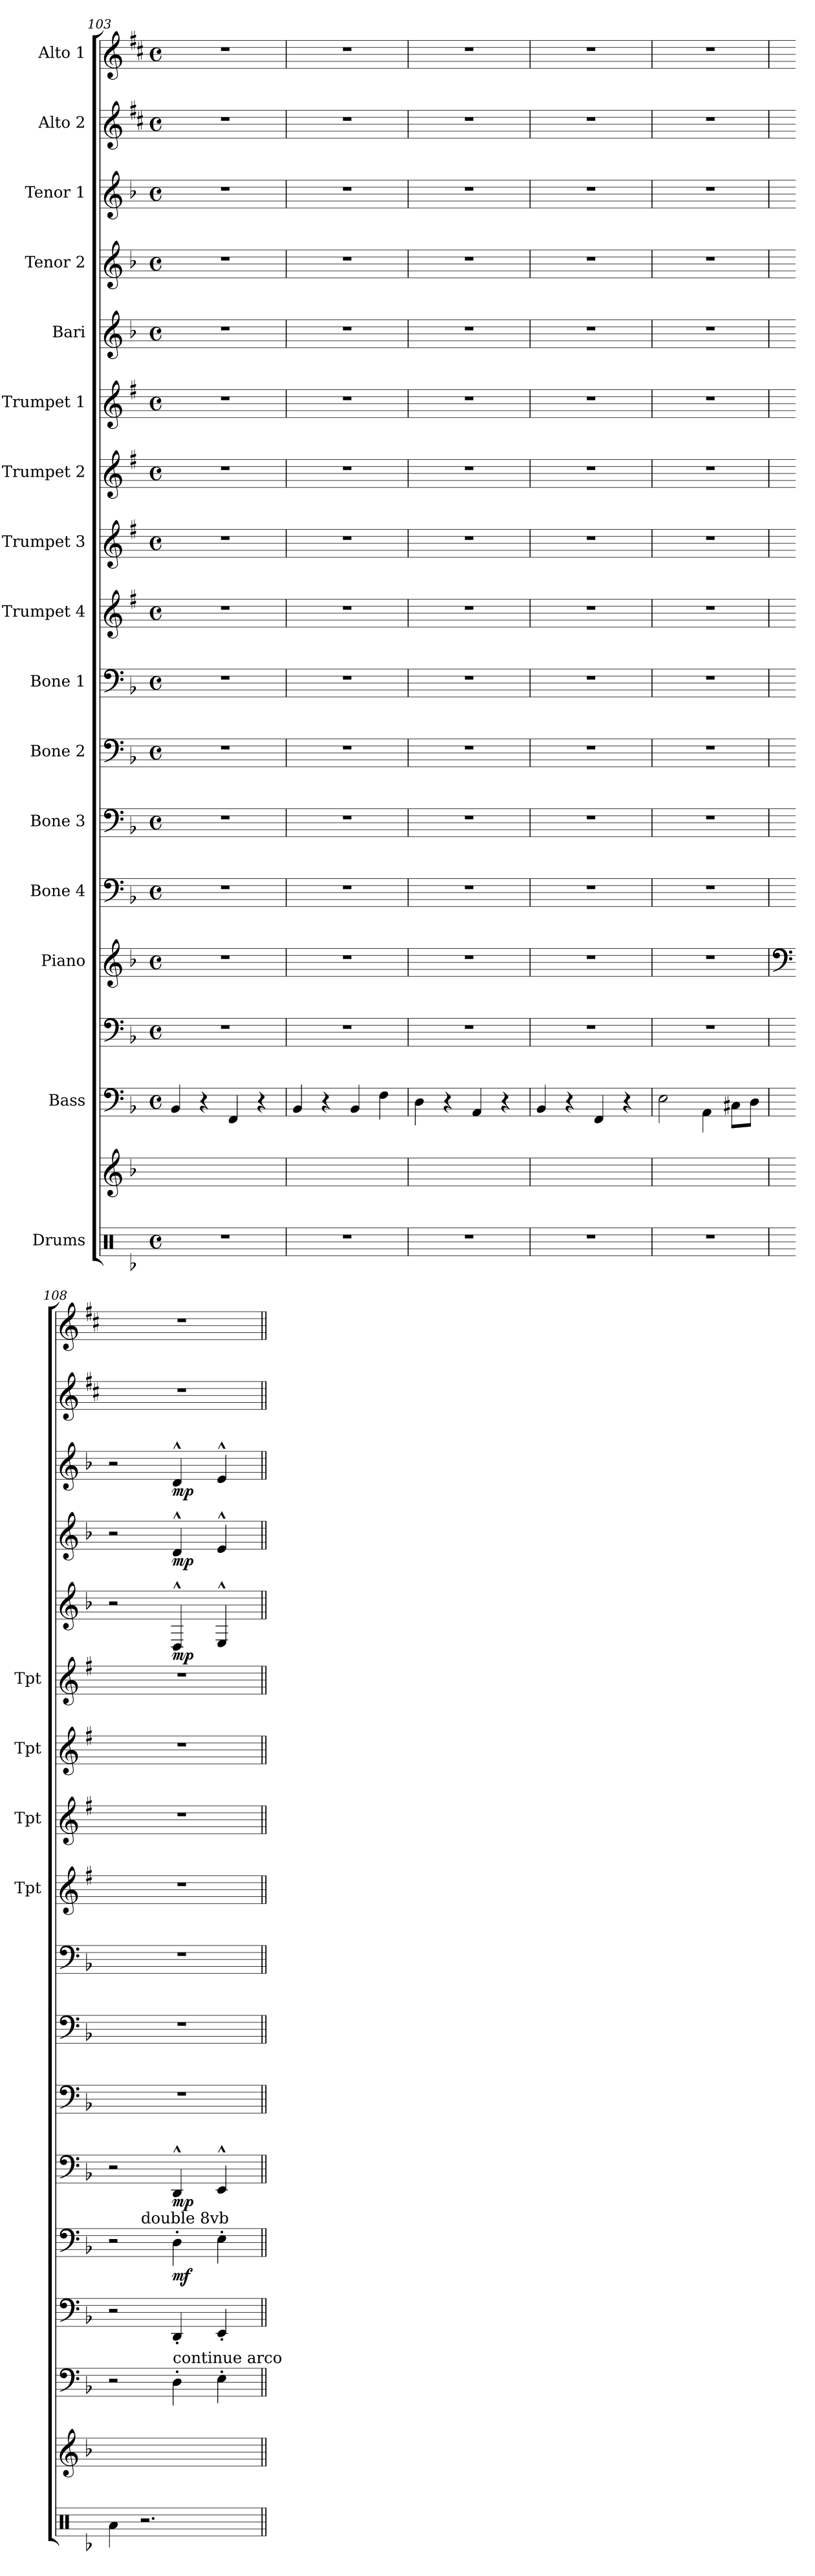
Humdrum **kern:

**kern	**kern	**kern	**kern	**kern	**dynam	**kern	**dynam	**kern	**kern	**kern	**kern	**kern	**kern	**kern	**kern	**dynam	**kern	**dynam	**kern	**dynam	**kern	**kern
*part18	*part17	*part16	*part15	*part14	*part14	*part13	*part13	*part12	*part11	*part10	*part9	*part8	*part7	*part6	*part5	*part5	*part4	*part4	*part3	*part3	*part2	*part1
*staff18	*staff17	*staff16	*staff15	*staff14	*staff14	*staff13	*staff13	*staff12	*staff11	*staff10	*staff9	*staff8	*staff7	*staff6	*staff5	*staff5	*staff4	*staff4	*staff3	*staff3	*staff2	*staff1
*I"Drums	*	*I"Bass	*	*I"Piano	*	*I"Bone 4	*	*I"Bone 3	*I"Bone 2	*I"Bone 1	*I"Trumpet 4	*I"Trumpet 3	*I"Trumpet 2	*I"Trumpet 1	*I"Bari	*	*I"Tenor 2	*	*I"Tenor 1	*	*I"Alto 2	*I"Alto 1
*	*	*	*	*	*	*	*	*	*	*	*I'Tpt	*I'Tpt	*I'Tpt	*I'Tpt	*	*	*	*	*	*	*	*
*clefX	*clefG2	*clefF4	*clefF4	*clefG2	*	*clefF4	*	*clefF4	*clefF4	*clefF4	*clefG2	*clefG2	*clefG2	*clefG2	*clefG2	*	*clefG2	*	*clefG2	*	*clefG2	*clefG2
*	*	*ITrd7c12	*	*	*	*	*	*	*	*	*ITrd1c2	*ITrd1c2	*ITrd1c2	*ITrd1c2	*ITrd12c21	*	*ITrd8c14	*	*ITrd8c14	*	*ITrd5c9	*ITrd5c9
*k[b-]	*k[b-]	*k[b-]	*k[b-]	*k[b-]	*	*k[b-]	*	*k[b-]	*k[b-]	*k[b-]	*k[b-]	*k[b-]	*k[b-]	*k[b-]	*k[b-]	*	*k[b-]	*	*k[b-]	*	*k[b-]	*k[b-]
*F:	*F:	*F:	*F:	*F:	*	*F:	*	*F:	*F:	*F:	*F:	*F:	*F:	*F:	*F:	*	*F:	*	*F:	*	*F:	*F:
*M4/4	*	*M4/4	*M4/4	*M4/4	*	*M4/4	*	*M4/4	*M4/4	*M4/4	*M4/4	*M4/4	*M4/4	*M4/4	*M4/4	*	*M4/4	*	*M4/4	*	*M4/4	*M4/4
*met(c)	*	*met(c)	*met(c)	*met(c)	*	*met(c)	*	*met(c)	*met(c)	*met(c)	*met(c)	*met(c)	*met(c)	*met(c)	*met(c)	*	*met(c)	*	*met(c)	*	*met(c)	*met(c)
=103	=103	=103	=103	=103	=103	=103	=103	=103	=103	=103	=103	=103	=103	=103	=103	=103	=103	=103	=103	=103	=103	=103
1r	1ryy	4BBB-/	1r	1r	.	1r	.	1r	1r	1r	1r	1r	1r	1r	1r	.	1r	.	1r	.	1r	1r
.	.	4r	.	.	.	.	.	.	.	.	.	.	.	.	.	.	.	.	.	.	.	.
.	.	4FFF/	.	.	.	.	.	.	.	.	.	.	.	.	.	.	.	.	.	.	.	.
.	.	4r	.	.	.	.	.	.	.	.	.	.	.	.	.	.	.	.	.	.	.	.
=104	=104	=104	=104	=104	=104	=104	=104	=104	=104	=104	=104	=104	=104	=104	=104	=104	=104	=104	=104	=104	=104	=104
1r	1ryy	4BBB-/	1r	1r	.	1r	.	1r	1r	1r	1r	1r	1r	1r	1r	.	1r	.	1r	.	1r	1r
.	.	4r	.	.	.	.	.	.	.	.	.	.	.	.	.	.	.	.	.	.	.	.
.	.	4BBB-/	.	.	.	.	.	.	.	.	.	.	.	.	.	.	.	.	.	.	.	.
.	.	4FF\	.	.	.	.	.	.	.	.	.	.	.	.	.	.	.	.	.	.	.	.
=105	=105	=105	=105	=105	=105	=105	=105	=105	=105	=105	=105	=105	=105	=105	=105	=105	=105	=105	=105	=105	=105	=105
1r	1ryy	4DD\	1r	1r	.	1r	.	1r	1r	1r	1r	1r	1r	1r	1r	.	1r	.	1r	.	1r	1r
.	.	4r	.	.	.	.	.	.	.	.	.	.	.	.	.	.	.	.	.	.	.	.
.	.	4AAA/	.	.	.	.	.	.	.	.	.	.	.	.	.	.	.	.	.	.	.	.
.	.	4r	.	.	.	.	.	.	.	.	.	.	.	.	.	.	.	.	.	.	.	.
=106	=106	=106	=106	=106	=106	=106	=106	=106	=106	=106	=106	=106	=106	=106	=106	=106	=106	=106	=106	=106	=106	=106
1r	1ryy	4BBB-/	1r	1r	.	1r	.	1r	1r	1r	1r	1r	1r	1r	1r	.	1r	.	1r	.	1r	1r
.	.	4r	.	.	.	.	.	.	.	.	.	.	.	.	.	.	.	.	.	.	.	.
.	.	4FFF/	.	.	.	.	.	.	.	.	.	.	.	.	.	.	.	.	.	.	.	.
.	.	4r	.	.	.	.	.	.	.	.	.	.	.	.	.	.	.	.	.	.	.	.
=107	=107	=107	=107	=107	=107	=107	=107	=107	=107	=107	=107	=107	=107	=107	=107	=107	=107	=107	=107	=107	=107	=107
1r	1ryy	2EE\	1r	1r	.	1r	.	1r	1r	1r	1r	1r	1r	1r	1r	.	1r	.	1r	.	1r	1r
.	.	4AAA\	.	.	.	.	.	.	.	.	.	.	.	.	.	.	.	.	.	.	.	.
.	.	8CC#X\L	.	.	.	.	.	.	.	.	.	.	.	.	.	.	.	.	.	.	.	.
.	.	8DD\J	.	.	.	.	.	.	.	.	.	.	.	.	.	.	.	.	.	.	.	.
=108	=108	=108	=108	=108	=108	=108	=108	=108	=108	=108	=108	=108	=108	=108	=108	=108	=108	=108	=108	=108	=108	=108
*	*	*	*	*clefF4	*	*	*	*	*	*	*	*	*	*	*	*	*	*	*	*	*	*
*	*	*	*	*^	*	*	*	*	*	*	*	*	*	*	*	*	*	*	*	*	*	*
4Ra\	1ryy	2r	2r	2r	4ryy	.	2r	.	1r	1r	1r	1r	1r	1r	1r	2r	.	2r	.	2r	.	1r	1r
!	!	!	!	!	!LO:TX:a:t=double 8vb	!	!	!	!	!	!	!	!	!	!	!	!	!	!	!	!	!	!
2.r	.	.	.	.	2.ryy	.	.	.	.	.	.	.	.	.	.	.	.	.	.	.	.	.	.
!	!	!LO:TX:a:t=continue arco	!	!	!	!	!	!	!	!	!	!	!	!	!	!	!	!	!	!	!	!	!
!	!	!	!	!	!	!LO:DY:b	!	!LO:DY:b	!	!	!	!	!	!	!	!	!LO:DY:b	!	!LO:DY:b	!	!LO:DY:b	!	!
.	.	4DD'>\	4DD'</	4D'>\	.	mf	4DD^^>/	mp	.	.	.	.	.	.	.	4DD^^>/	mp	4D^^>/	mp	4D^^>/	mp	.	.
.	.	4EE'>\	4EE'</	4E'>\	.	.	4EE^^>/	.	.	.	.	.	.	.	.	4EE^^>/	.	4E^^>/	.	4E^^>/	.	.	.
*	*	*	*	*v	*v	*	*	*	*	*	*	*	*	*	*	*	*	*	*	*	*	*	*
=||	=||	=||	=||	=||	=||	=||	=||	=||	=||	=||	=||	=||	=||	=||	=||	=||	=||	=||	=||	=||	=||	=||
*-	*-	*-	*-	*-	*-	*-	*-	*-	*-	*-	*-	*-	*-	*-	*-	*-	*-	*-	*-	*-	*-	*-
